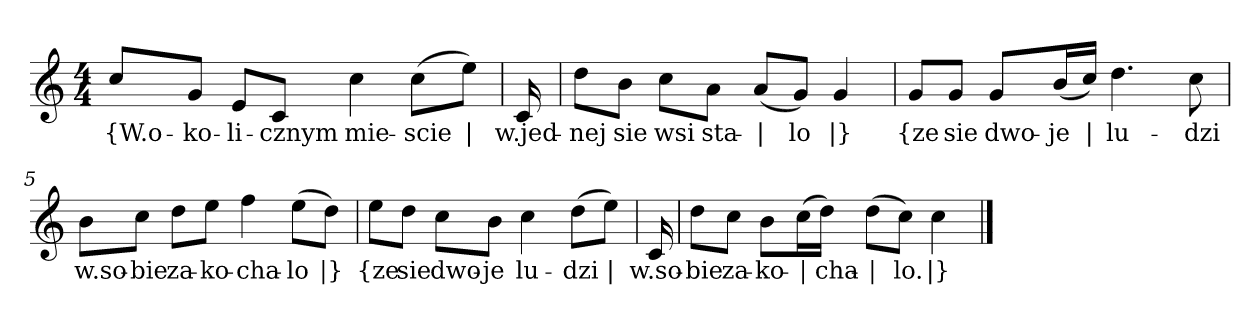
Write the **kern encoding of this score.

**kern	**text
*part1	*part1
*staff1	*staff1
*clefG2	*
*k[]	*
*C:	*
*M4/4	*
=	=
8cc/L	{W.o-
8g/J	-ko-
8e/L	-li-
8c/J	-cznym
4cc	mie-
(8cc\L	-scie
8ee\J)	|
=2y	=2y
16c	w.jed-
=3	=3
8dd\L	-nej
8b\J	sie
8cc\L	wsi
8a\J	sta-
(8a/L	|
8g/J)	-lo
4g	|}
=4y	=4y
8g/L	{ze
8g/J	sie
8g/L	dwo-
(16b/L	-je
16cc/JJ)	|
4.dd	lu-
8cc	-dzi
=5	=5
8b\L	w.so-
8cc\J	-bie
8dd\L	za-
8ee\J	-ko-
4ff	-cha-
(8ee\L	-lo
8dd\J)	|}
=6y	=6y
8ee\L	{ze
8dd\J	sie
8cc\L	dwo-
8b\J	-je
4cc	lu-
(8dd\L	-dzi
8ee\J)	|
=7y	=7y
16c	w.so-
=8	=8
8dd\L	-bie
8cc\J	za-
8b\L	-ko-
(16cc\L	|
16dd\JJ)	-cha-
(8dd\L	|
8cc\J)	-lo.
4cc	|}
==	==
*-	*-
